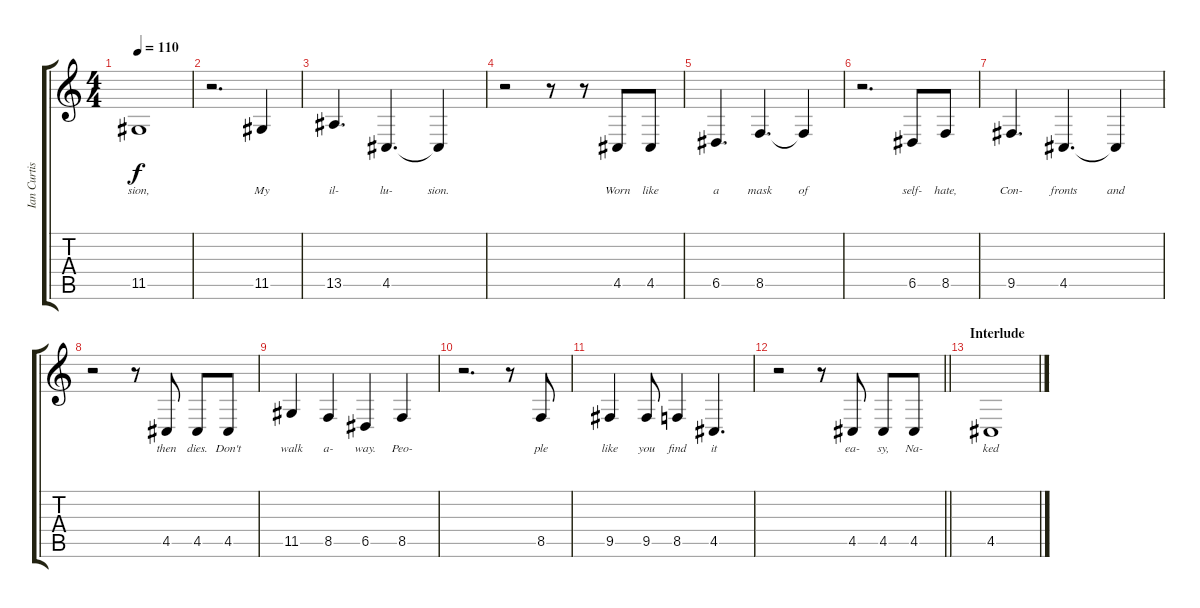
\track ("Ian Curtis Vocals" "Ian Curtis") {instrument bassoon}
\staff {score tabs}
\tuning (E4 B3 G3 D3 A2 E2) {hide}
\ts (4 4)
\tempo 110
\clef g2
\ks c
11.5.1{lyrics (0 "sion,") lyrics (1 "") lyrics (2 "") lyrics (3 "") lyrics (4 "") dy f} |
r.2{d} 11.5.4{lyrics (0 "My") lyrics (1 "") lyrics (2 "") lyrics (3 "") lyrics (4 "")} |
13.5.4{d lyrics (0 "il-") lyrics (1 "") lyrics (2 "") lyrics (3 "") lyrics (4 "")} 4.5.4{d lyrics (0 "lu-") lyrics (1 "") lyrics (2 "") lyrics (3 "") lyrics (4 "")} 4.5{t}.4{lyrics (0 "sion.") lyrics (1 "") lyrics (2 "") lyrics (3 "") lyrics (4 "")} |
r.2 r.8 r.8 4.5.8{lyrics (0 "Worn") lyrics (1 "") lyrics (2 "") lyrics (3 "") lyrics (4 "")} 4.5.8{lyrics (0 "like") lyrics (1 "") lyrics (2 "") lyrics (3 "") lyrics (4 "")} |
6.5.4{d lyrics (0 "a") lyrics (1 "") lyrics (2 "") lyrics (3 "") lyrics (4 "")} 8.5.4{d lyrics (0 "mask") lyrics (1 "") lyrics (2 "") lyrics (3 "") lyrics (4 "")} 8.5{t}.4{lyrics (0 "of") lyrics (1 "") lyrics (2 "") lyrics (3 "") lyrics (4 "")} |
r.2{d} 6.5.8{lyrics (0 "self-") lyrics (1 "") lyrics (2 "") lyrics (3 "") lyrics (4 "")} 8.5.8{lyrics (0 "hate,") lyrics (1 "") lyrics (2 "") lyrics (3 "") lyrics (4 "")} |
9.5.4{d lyrics (0 "Con-") lyrics (1 "") lyrics (2 "") lyrics (3 "") lyrics (4 "")} 4.5.4{d lyrics (0 "fronts") lyrics (1 "") lyrics (2 "") lyrics (3 "") lyrics (4 "")} 4.5{t}.4{lyrics (0 "and") lyrics (1 "") lyrics (2 "") lyrics (3 "") lyrics (4 "")} |
r.2 r.8 4.5.8{lyrics (0 "then") lyrics (1 "") lyrics (2 "") lyrics (3 "") lyrics (4 "")} 4.5.8{lyrics (0 "dies.") lyrics (1 "") lyrics (2 "") lyrics (3 "") lyrics (4 "")} 4.5.8{lyrics (0 "Don't") lyrics (1 "") lyrics (2 "") lyrics (3 "") lyrics (4 "")} |
11.5.4{lyrics (0 "walk") lyrics (1 "") lyrics (2 "") lyrics (3 "") lyrics (4 "")} 8.5.4{lyrics (0 "a-") lyrics (1 "") lyrics (2 "") lyrics (3 "") lyrics (4 "")} 6.5.4{lyrics (0 "way.") lyrics (1 "") lyrics (2 "") lyrics (3 "") lyrics (4 "")} 8.5.4{lyrics (0 "Peo-") lyrics (1 "") lyrics (2 "") lyrics (3 "") lyrics (4 "")} |
r.2{d} r.8 8.5.8{lyrics (0 "ple") lyrics (1 "") lyrics (2 "") lyrics (3 "") lyrics (4 "")} |
9.5.4{lyrics (0 "like") lyrics (1 "") lyrics (2 "") lyrics (3 "") lyrics (4 "")} 9.5.8{lyrics (0 "you") lyrics (1 "") lyrics (2 "") lyrics (3 "") lyrics (4 "")} 8.5.4{lyrics (0 "find") lyrics (1 "") lyrics (2 "") lyrics (3 "") lyrics (4 "")} 4.5.4{d lyrics (0 "it") lyrics (1 "") lyrics (2 "") lyrics (3 "") lyrics (4 "")} |
\barLineRight lightlight
r.2 r.8 4.5.8{lyrics (0 "ea-") lyrics (1 "") lyrics (2 "") lyrics (3 "") lyrics (4 "")} 4.5.8{lyrics (0 "sy,") lyrics (1 "") lyrics (2 "") lyrics (3 "") lyrics (4 "")} 4.5.8{lyrics (0 "Na-") lyrics (1 "") lyrics (2 "") lyrics (3 "") lyrics (4 "")} |
\section ("" "Interlude")
4.5.1{lyrics (0 "ked") lyrics (1 "") lyrics (2 "") lyrics (3 "") lyrics (4 "")}
